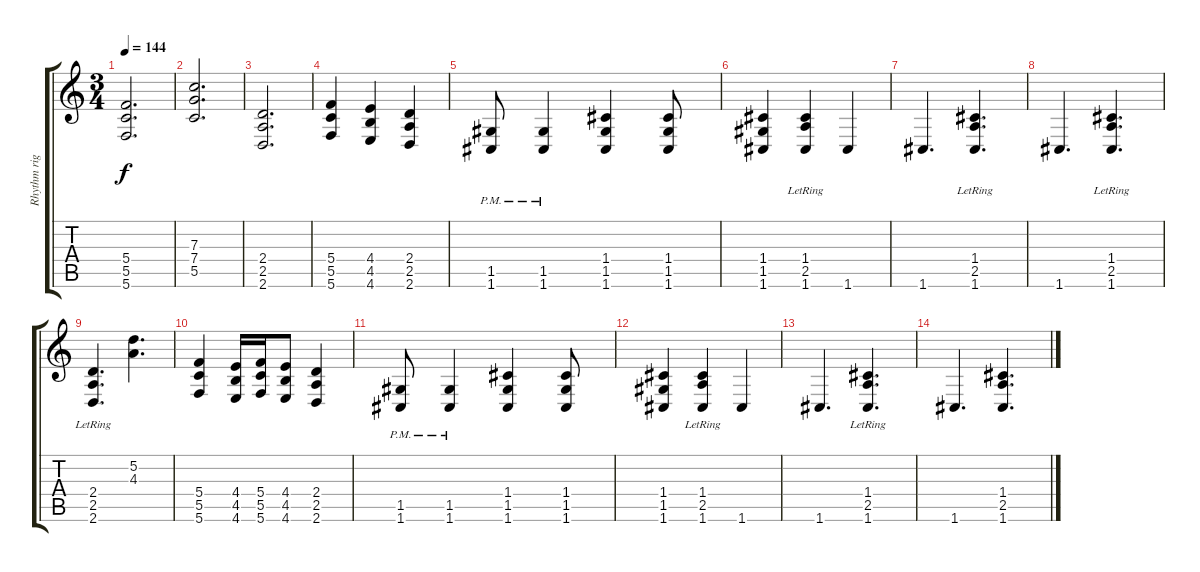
\track ("Rhythm right" "Rhythm rig") {instrument overdrivenguitar}
\staff {score tabs}
\tuning (D4 A3 F3 C3 G2 C2) {hide}
\ts (3 4)
\tempo 144
\clef g2
\ks c
(5.4 5.5 5.6).2{d dy f} |
(7.3 7.4 5.5).2{d} |
(2.4 2.5 2.6).2{d} |
(5.4 5.5 5.6).4 (4.4 4.5 4.6).4 (2.4 2.5 2.6).4 |
(1.5{pm} 1.6{pm}).8 (1.5{pm} 1.6{pm}).4 (1.4 1.5 1.6).4 (1.4 1.5 1.6).8 |
(1.4 1.5 1.6).4 (1.4{lr} 2.5{lr} 1.6).4 1.6.4 |
1.6.4{d} (1.4{lr} 2.5{lr} 1.6).4{d} |
1.6.4{d} (1.4{lr} 2.5{lr} 1.6).4{d} |
(2.4{lr} 2.5{lr} 2.6{lr}).4{d} (5.2 4.3).4{d} |
(5.4 5.5 5.6).4 (4.4 4.5 4.6).16 (5.4 5.5 5.6).16 (4.4 4.5 4.6).8 (2.4 2.5 2.6).4 |
(1.5{pm} 1.6{pm}).8 (1.5{pm} 1.6{pm}).4 (1.4 1.5 1.6).4 (1.4 1.5 1.6).8 |
(1.4 1.5 1.6).4 (1.4{lr} 2.5{lr} 1.6).4 1.6.4 |
1.6.4{d} (1.4{lr} 2.5{lr} 1.6).4{d} |
1.6.4{d} (1.4 2.5 1.6).4{d}
